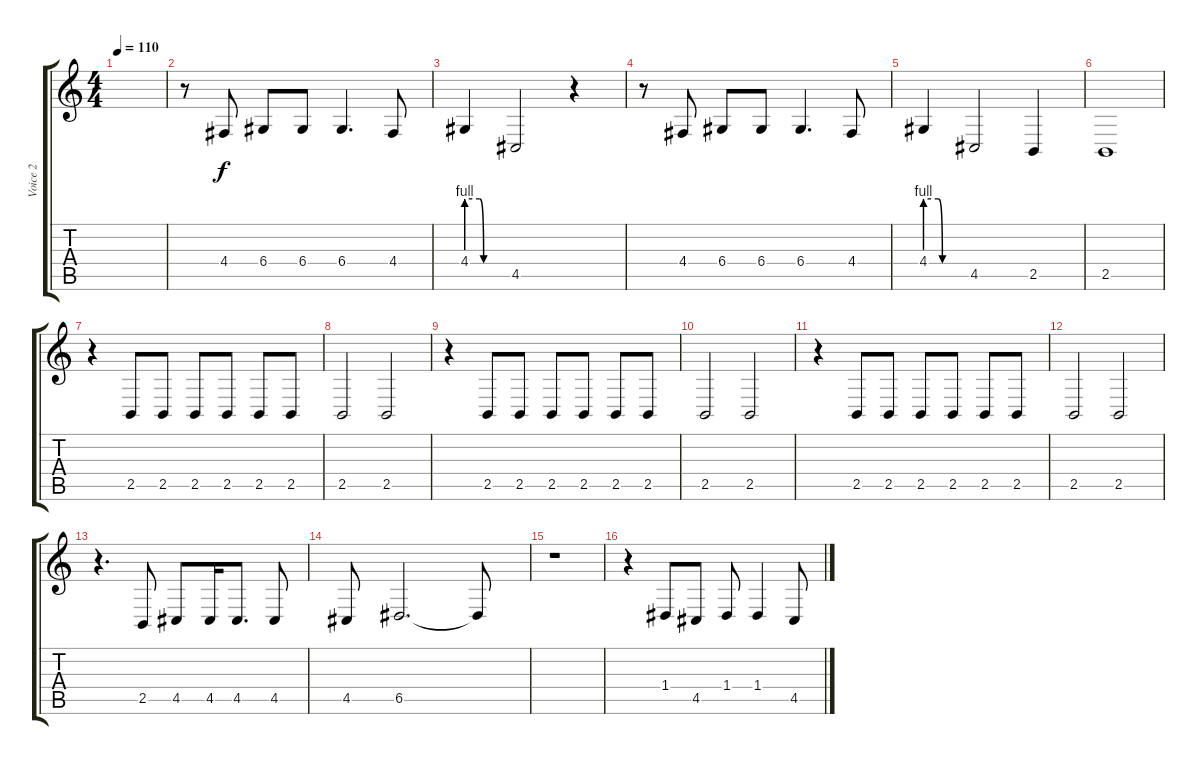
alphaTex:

\track ("Voice 2" "Voice 2") {instrument lead1square}
\staff {score tabs}
\tuning (E4 B3 G3 D3 A2 E2) {hide}
\ts (4 4)
\tempo 110
\clef g2
\ks c
|
r.8 4.4.8 6.4.8 6.4.8 6.4.4{d} 4.4.8 |
4.4{be (custom 0 4 19 4 25 0 32 0 60 0)}.4 4.5.2 r.4 |
r.8 4.4.8 6.4.8 6.4.8 6.4.4{d} 4.4.8 |
4.4{be (custom 0 4 19 4 25 0 32 0 60 0)}.4 4.5.2 2.5.4 |
2.5.1 |
r.4 2.5.8 2.5.8 2.5.8 2.5.8 2.5.8 2.5.8 |
2.5.2 2.5.2 |
r.4 2.5.8 2.5.8 2.5.8 2.5.8 2.5.8 2.5.8 |
2.5.2 2.5.2 |
r.4 2.5.8 2.5.8 2.5.8 2.5.8 2.5.8 2.5.8 |
2.5.2 2.5.2 |
r.4{d} 2.5.8 4.5.8 4.5.16 4.5.8{d} 4.5.8 |
4.5.8 6.5.2{d} 6.5{t}.8 |
r.1 |
r.4 1.4.8 4.5.8 1.4.8 1.4.4 4.5.8
